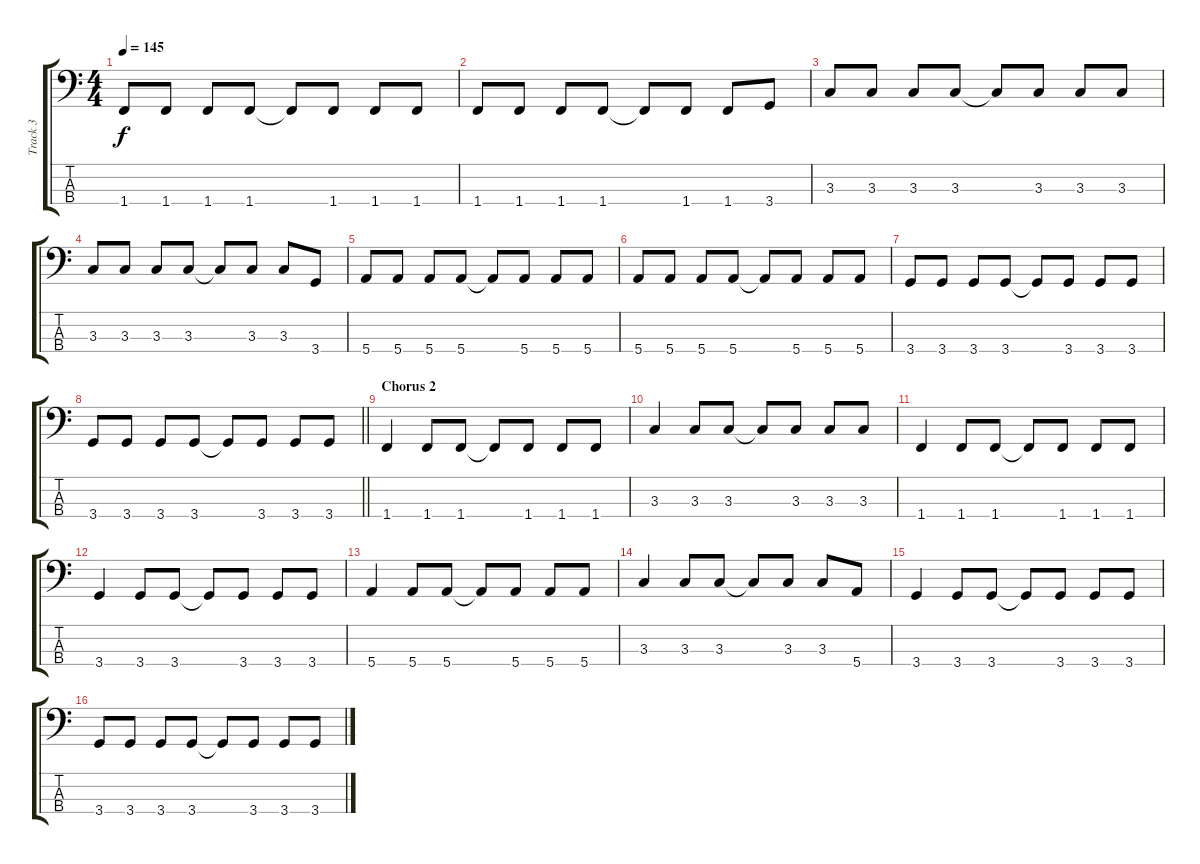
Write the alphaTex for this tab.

\track ("Track 3" "Track 3") {instrument electricbassfinger}
\staff {score tabs}
\tuning (G2 D2 A1 E1) {hide}
\ts (4 4)
\tempo 145
\clef f4
\ks c
1.4.8{dy f} 1.4.8 1.4.8 1.4.8 1.4{t}.8 1.4.8 1.4.8 1.4.8 |
1.4.8 1.4.8 1.4.8 1.4.8 1.4{t}.8 1.4.8 1.4.8 3.4.8 |
3.3.8 3.3.8 3.3.8 3.3.8 3.3{t}.8 3.3.8 3.3.8 3.3.8 |
3.3.8 3.3.8 3.3.8 3.3.8 3.3{t}.8 3.3.8 3.3.8 3.4.8 |
5.4.8 5.4.8 5.4.8 5.4.8 5.4{t}.8 5.4.8 5.4.8 5.4.8 |
5.4.8 5.4.8 5.4.8 5.4.8 5.4{t}.8 5.4.8 5.4.8 5.4.8 |
3.4.8 3.4.8 3.4.8 3.4.8 3.4{t}.8 3.4.8 3.4.8 3.4.8 |
\barLineRight lightlight
3.4.8 3.4.8 3.4.8 3.4.8 3.4{t}.8 3.4.8 3.4.8 3.4.8 |
\section ("" "Chorus 2")
1.4.4 1.4.8 1.4.8 1.4{t}.8 1.4.8 1.4.8 1.4.8 |
3.3.4 3.3.8 3.3.8 3.3{t}.8 3.3.8 3.3.8 3.3.8 |
1.4.4 1.4.8 1.4.8 1.4{t}.8 1.4.8 1.4.8 1.4.8 |
3.4.4 3.4.8 3.4.8 3.4{t}.8 3.4.8 3.4.8 3.4.8 |
5.4.4 5.4.8 5.4.8 5.4{t}.8 5.4.8 5.4.8 5.4.8 |
3.3.4 3.3.8 3.3.8 3.3{t}.8 3.3.8 3.3.8 5.4.8 |
3.4.4 3.4.8 3.4.8 3.4{t}.8 3.4.8 3.4.8 3.4.8 |
3.4.8 3.4.8 3.4.8 3.4.8 3.4{t}.8 3.4.8 3.4.8 3.4.8
